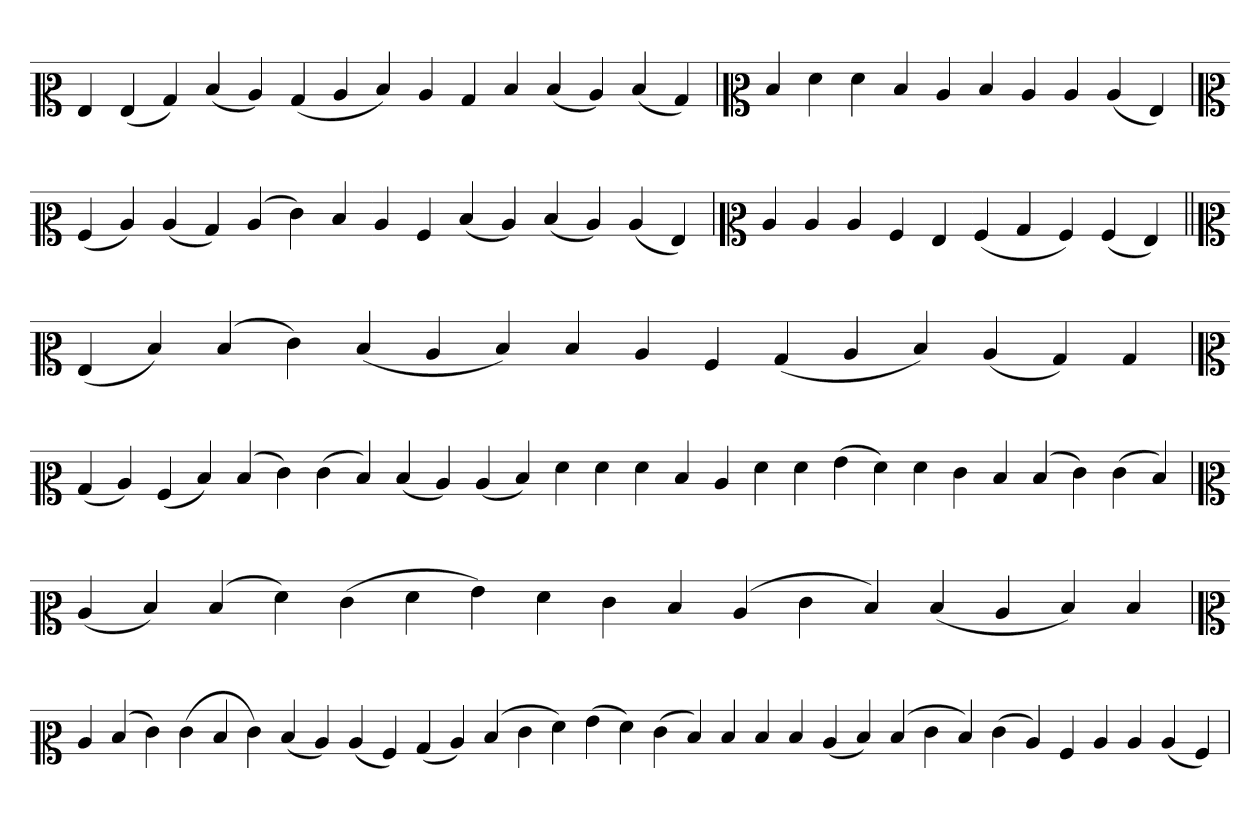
**kern
*part1
*staff1
*clefC2
=
4G
(4G
4B)
(4d
4c)
(4B
4c
4d)
4c
4B
4d
(4d
4c)
(4d
4B)
=`
*clefC2
4d
4f
4f
4d
4c
4d
4c
4c
(4c
4G)
='
*clefC2
(4A
4c)
(4c
4B)
(4c
4e)
4d
4c
4A
(4d
4c)
(4d
4c)
(4c
4G)
=`
*clefC2
4c
4c
4c
4A
4G
(4A
4B
4A)
(4A
4G)
=||
*clefC2
(4G
4d)
(4d
4e)
(4d
4c
4d)
4d
4c
4A
(4B
4c
4d)
(4c
4B)
4B
=`
*clefC2
(4B
4c)
(4A
4d)
(4d
4e)
(4e
4d)
(4d
4c)
(4c
4d)
4f
4f
4f
4d
4c
4f
4f
(4g
4f)
4f
4e
4d
(4d
4e)
(4e
4d)
='
*clefC2
(4c
4d)
(4d
4f)
(4e
4f
4g)
4f
4e
4d
(4c
4e
4d)
(4d
4c
4d)
4d
=`
*clefC2
4c
(4d
4e)
(4e
4d
4e)
(4d
4c)
(4c
4A)
(4B
4c)
(4d
4e
4f)
(4g
4f)
(4e
4d)
4d
4d
4d
(4c
4d)
(4d
4e
4d)
(4e
4c)
4A
4c
4c
(4c
4A)
=`
*-
